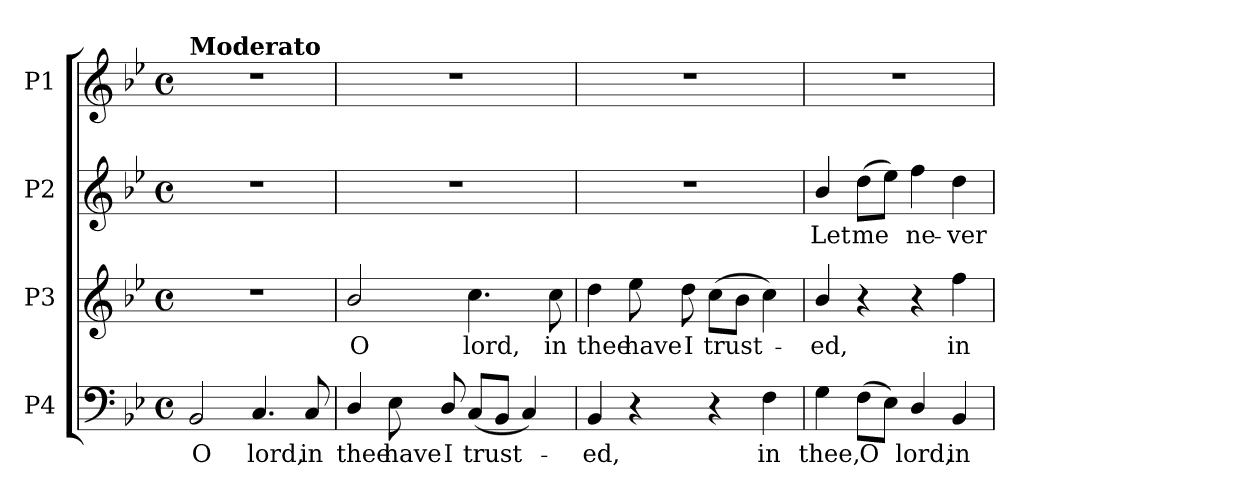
**kern	**text	**kern	**text	**kern	**text	**kern
*part4	*part4	*part3	*part3	*part2	*part2	*part1
*staff4	*staff4	*staff3	*staff3	*staff2	*staff2	*staff1
*I"P4	*	*I"P3	*	*I"P2	*	*I"P1
!!LO:PB:g=z
*clefF4	*	*clefG2	*	*clefG2	*	*clefG2
*k[b-e-]	*	*k[b-e-]	*	*k[b-e-]	*	*k[b-e-]
*B-:	*	*B-:	*	*B-:	*	*B-:
*M4/4	*	*M4/4	*	*M4/4	*	*M4/4
*met(c)	*	*met(c)	*	*met(c)	*	*met(c)
*MM100	*	*MM100	*	*MM100	*	*MM100
=1	=1	=1	=1	=1	=1	=1
!	!	!	!	!	!	!LO:TX:a:B:t=Moderato
!	!LO:LY:b:color=#000000	!	!	!	!	!
2BB-i/	O	1r	.	1r	.	1r
!	!LO:LY:b:color=#000000	!	!	!	!	!
4.Ci/	lord,	.	.	.	.	.
!	!LO:LY:b:color=#000000	!	!	!	!	!
8Ci/	in	.	.	.	.	.
=2	=2	=2	=2	=2	=2	=2
!	!LO:LY:b:color=#000000	!	!	!	!	!
!	!	!	!LO:LY:b:color=#000000	!	!	!
4Di/	thee	2b-i/	O	1r	.	1r
!	!LO:LY:b:color=#000000	!	!	!	!	!
8E-i\	have	.	.	.	.	.
!	!LO:LY:b:color=#000000	!	!	!	!	!
8Di/	I	.	.	.	.	.
!	!LO:LY:b:color=#000000	!	!	!	!	!
!	!	!	!LO:LY:b:color=#000000	!	!	!
(8Ci/L	trust-	4.cci\	lord,	.	.	.
8BB-i/J	.	.	.	.	.	.
4Ci/)	.	.	.	.	.	.
!	!	!	!LO:LY:b:color=#000000	!	!	!
.	.	8cci\	in	.	.	.
=3	=3	=3	=3	=3	=3	=3
!	!LO:LY:b:color=#000000	!	!	!	!	!
!	!	!	!LO:LY:b:color=#000000	!	!	!
4BB-i/	-ed,	4ddi\	thee	1r	.	1r
!	!	!	!LO:LY:b:color=#000000	!	!	!
4r	.	8ee-i\	have	.	.	.
!	!	!	!LO:LY:b:color=#000000	!	!	!
.	.	8ddi\	I	.	.	.
!	!	!	!LO:LY:b:color=#000000	!	!	!
4r	.	(8cci\L	trust-	.	.	.
.	.	8b-i\J	.	.	.	.
!	!LO:LY:b:color=#000000	!	!	!	!	!
4Fi\	in	4cci\)	.	.	.	.
=4	=4	=4	=4	=4	=4	=4
!	!LO:LY:b:color=#000000	!	!	!	!	!
!	!	!	!LO:LY:b:color=#000000	!	!	!
!	!	!	!	!	!LO:LY:b:color=#000000	!
4Gi\	thee,	4b-i/	-ed,	4b-i/	Let	1r
!	!LO:LY:b:color=#000000	!	!	!	!	!
!	!	!	!	!	!LO:LY:b:color=#000000	!
(8Fi\L	O	4r	.	(8ddi\L	me	.
8E-i\J)	.	.	.	8ee-i\J)	.	.
!	!LO:LY:b:color=#000000	!	!	!	!	!
!	!	!	!	!	!LO:LY:b:color=#000000	!
4Di/	lord,	4r	.	4ffi\	ne-	.
!	!LO:LY:b:color=#000000	!	!	!	!	!
!	!	!	!LO:LY:b:color=#000000	!	!	!
!	!	!	!	!	!LO:LY:b:color=#000000	!
4BB-i/	in	4ffi\	in	4ddi\	-ver	.
=	=	=	=	=	=	=
*-	*-	*-	*-	*-	*-	*-
